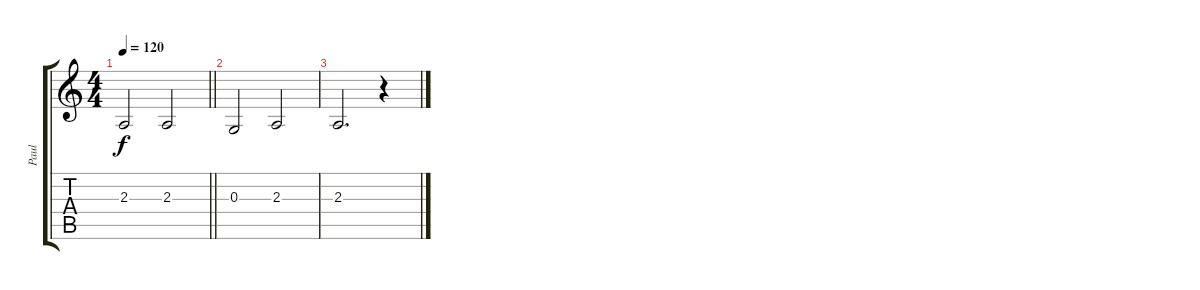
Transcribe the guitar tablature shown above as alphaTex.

\track ("Paul" "Paul") {instrument flute}
\staff {score tabs}
\tuning (E4 B3 G3 D3 A2 E2) {hide}
\ts (4 4)
\tempo 120
\clef g2
\barLineRight lightlight
\ks c
2.3.2{dy f} 2.3.2 |
0.3.2 2.3.2 |
2.3.2{d} r.4
